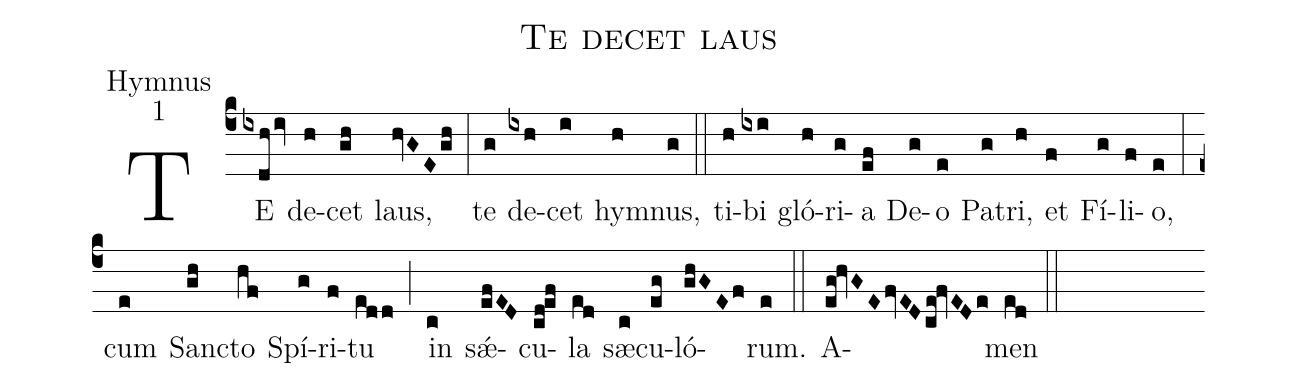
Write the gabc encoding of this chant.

name:Te decet laus;
office-part:Hymnus;
mode:1;
%%
(c4)TE(ixdhiv) de(h)cet(gh) laus,(hvGEgh) (:)
te(g) de(ixh)cet(i) hym(h)nus,(g) (::)
ti(h)bi(ixi) gló(h)ri(g)a(ef) De(g)o(e) Pa(g)tri,(h) et(f) Fí(g)li(f)o,(e) (:)
cum(e) San(gh)cto(hf) Spí(g)ri(f)tu(edd) (;)
in(c) sǽ(efED)cu(cd!ef)la(ed) sæ(c)cu(eg)ló(ghGEf)rum.(e) (::) A(eg!hvGEfvEDce!fvEDe)men(ed) (::)
